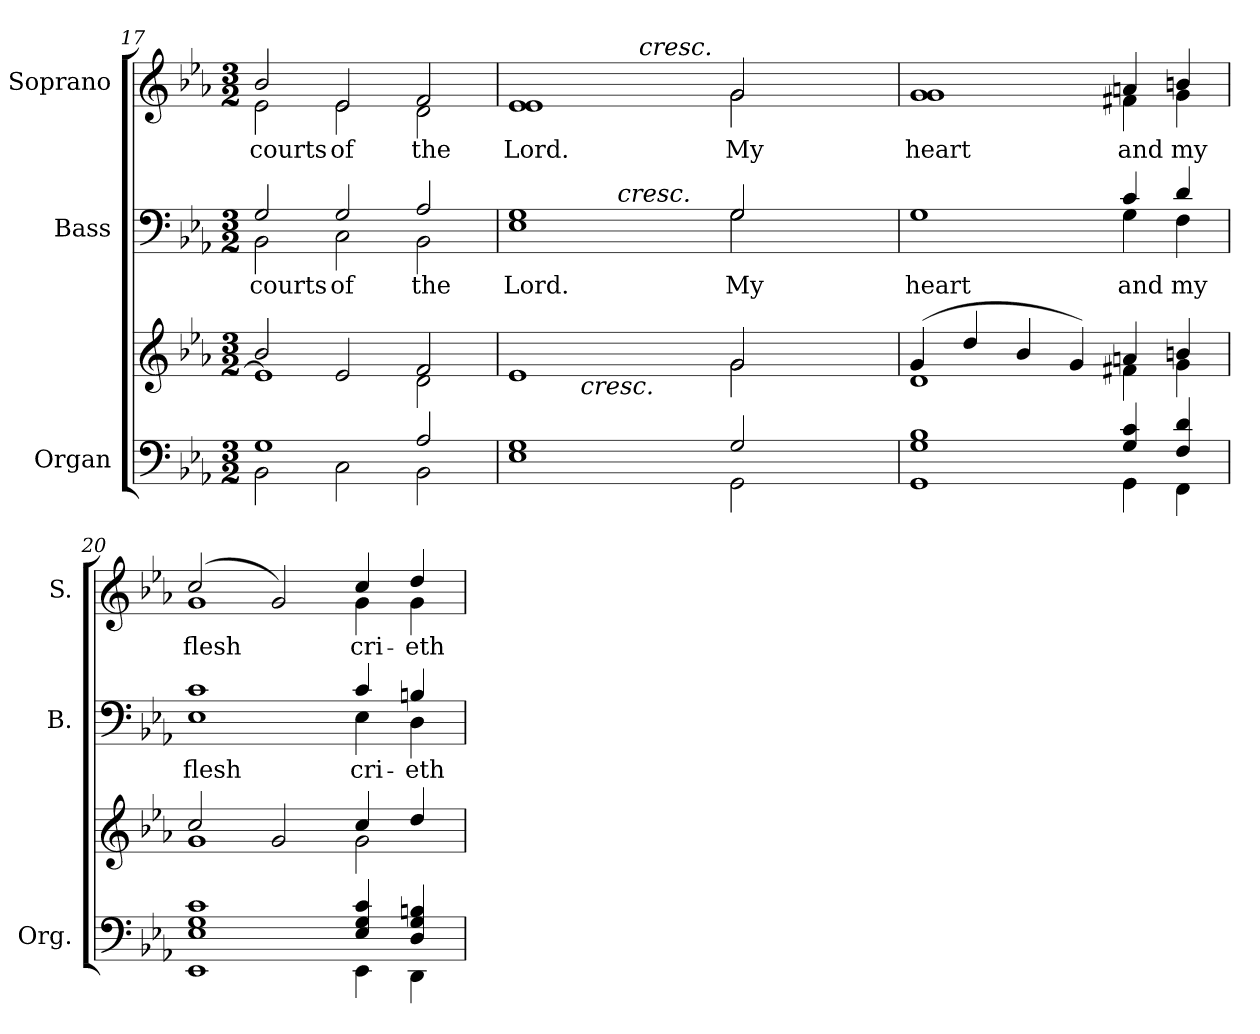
**kern	**kern	**kern	**text	**kern	**text
*part3	*part3	*part2	*part2	*part1	*part1
*staff4	*staff3	*staff2	*staff2	*staff1	*staff1
*I"Organ	*	*I"Bass	*	*I"Soprano	*
*I'Org.	*	*I'B.	*	*I'S.	*
*clefF4	*clefG2	*clefF4	*	*clefG2	*
*k[b-e-a-]	*k[b-e-a-]	*k[b-e-a-]	*	*k[b-e-a-]	*
*E-:	*E-:	*E-:	*	*E-:	*
*M3/2	*M3/2	*M3/2	*	*M3/2	*
=17	=17	=17	=17	=17	=17
*^	*^	*^	*	*	*
!	!	!	!	!	!	!LO:LY:b:color=#000000	!	!
*	*	*	*	*	*	*	*^	*
!	!	!	!	!	!	!	!	!	!LO:LY:b:color=#000000
1Gi	2BB-i\	2b-i/	1e-i]	2Gi/	2BB-i\	courts	2b-i/	2e-i\	courts
!	!	!	!	!	!	!LO:LY:b:color=#000000	!	!	!
!	!	!	!	!	!	!	!	!	!LO:LY:b:color=#000000
.	2Ci\	2e-i/	.	2Gi/	2Ci\	of	2e-i/	2e-i\	of
!	!	!	!	!	!	!LO:LY:b:color=#000000	!	!	!
!	!	!	!	!	!	!	!	!	!LO:LY:b:color=#000000
2A-i/	2BB-i\	2fi/	2di\	2A-i/	2BB-i\	the	2fi/	2di\	the
*	*	*	*	*	*	*	*v	*v	*
!!LO:LB:g=z
=18	=18	=18	=18	=18	=18	=18	=18	=18
*	*	*	*	*	*	*	*^	*
!	!	!	!	!	!	!LO:LY:b:color=#000000	!	!	!
!	!	!	!	!	!	!	!	!	!LO:LY:b:color=#000000
*	*	*	*^	*	*^	*	*	*^	*
1E-i 1Gi	1ryy	1e-i	1ryy	4ryy	1ryy	1E-i 1Gi	4ryy	Lord.	1ryy	1e-i 1e-i	4ryy	Lord.
.	.	.	.	64ryy	.	.	16ryy	.	.	.	8ryy	.
.	.	.	.	128ryy	.	.	.	.	.	.	.	.
.	.	.	.	512ryy	.	.	.	.	.	.	.	.
!	!	!	!	!LO:TX:b:i:t=cresc.	!	!	!	!	!	!	!	!
.	.	.	.	1ryy	.	.	.	.	.	.	.	.
.	.	.	.	.	.	.	32ryy	.	.	.	.	.
.	.	.	.	.	.	.	256.ryy	.	.	.	.	.
!	!	!	!	!	!	!	!LO:TX:a:i:t=cresc.	!	!	!	!	!
.	.	.	.	.	.	.	1ryy	.	.	.	.	.
.	.	.	.	.	.	.	.	.	.	.	128.ryy	.
!	!	!	!	!	!	!	!	!	!	!	!LO:TX:a:i:t=cresc.	!
.	.	.	.	.	.	.	.	.	.	.	1ryy	.
!	!	!	!	!	!	!	!	!LO:LY:b:color=#000000	!	!	!	!
!	!	!	!	!	!	!	!	!	!	!	!	!LO:LY:b:color=#000000
2Gi/	2GGi\	2gi\	2gi/	.	2Gi/	2Gi\	.	My	2gi/	2gi\	.	My
.	.	.	.	8ryy	.	.	.	.	.	.	.	.
.	.	.	.	.	.	.	8ryy	.	.	.	.	.
.	.	.	.	.	.	.	.	.	.	.	16ryy	.
.	.	.	.	16ryy	.	.	.	.	.	.	.	.
.	.	.	.	.	.	.	.	.	.	.	32ryy	.
.	.	.	.	32ryy	.	.	.	.	.	.	.	.
.	.	.	.	.	.	.	64ryy	.	.	.	.	.
.	.	.	.	.	.	.	.	.	.	.	64ryy	.
.	.	.	.	.	.	.	128ryy	.	.	.	.	.
.	.	.	.	256.ryy	.	.	.	.	.	.	.	.
.	.	.	.	.	.	.	.	.	.	.	256ryy	.
.	.	.	.	.	.	.	512ryy	.	.	.	.	.
*	*	*	*v	*v	*	*	*	*	*v	*v	*v	*
*	*	*	*	*v	*v	*v	*	*	*
=19	=19	=19	=19	=19	=19	=19	=19
*	*	*	*^	*^	*	*^	*
*	*	*	*	*	*	*^	*	*	*^	*
!	!	!	!	!	!	!	!	!LO:LY:b:color=#000000	!	!	!	!
*	*	*	*v	*v	*	*	*	*	*v	*v	*v	*
*	*	*	*	*	*v	*v	*	*	*
*	*	*	*^	*	*^	*	*^	*
*	*	*	*	*	*	*	*	*	*	*^	*
!	!	!	!	!	!	!	!	!	!	!	!	!LO:LY:b:color=#000000
*	*	*	*v	*v	*	*	*	*	*	*v	*v	*
*	*	*	*	*	*v	*v	*	*	*	*
1Gi 1B-i	1GGi	(4gi/	1di	1Gi	1ryy	heart	1gi 1gi	1ryy	heart
.	.	4ddi/	.	.	.	.	.	.	.
.	.	4b-i/	.	.	.	.	.	.	.
.	.	4gi/)	.	.	.	.	.	.	.
!	!	!	!	!	!	!LO:LY:b:color=#000000	!	!	!
!	!	!	!	!	!	!	!	!	!LO:LY:b:color=#000000
4Gi/ 4ci	4GGi\	4ani/	4f#Xi\	4ci/	4Gi\	and	4ani/	4f#Xi\	and
!	!	!	!	!	!	!LO:LY:b:color=#000000	!	!	!
!	!	!	!	!	!	!	!	!	!LO:LY:b:color=#000000
4Fi/ 4di	4FFi\	4bni/	4gi\	4di/	4Fi\	my	4bni/	4gi\	my
=20	=20	=20	=20	=20	=20	=20	=20	=20	=20
!	!	!	!	!	!	!LO:LY:b:color=#000000	!	!	!
!	!	!	!	!	!	!	!	!	!LO:LY:b:color=#000000
1E-i 1Gi 1ci	1EE-i	2cci/	1gi	1E-i 1ci	1ryy	flesh	(2cci/	1gi	flesh
.	.	2gi/	.	.	.	.	2gi/)	.	.
!	!	!	!	!	!	!LO:LY:b:color=#000000	!	!	!
!	!	!	!	!	!	!	!	!	!LO:LY:b:color=#000000
4E-i/ 4Gi 4ci	4EE-i\	4cci/	2gi\	4ci/	4E-i\	cri-	4cci/	4gi\	cri-
!	!	!	!	!	!	!LO:LY:b:color=#000000	!	!	!
!	!	!	!	!	!	!	!	!	!LO:LY:b:color=#000000
4Di/ 4Gi 4Bni	4DDi\	4ddi/	.	4Bni/	4Di\	-eth	4ddi/	4gi\	-eth
*v	*v	*	*	*v	*v	*	*v	*v	*
*	*v	*v	*	*	*	*
=	=	=	=	=	=
*-	*-	*-	*-	*-	*-
